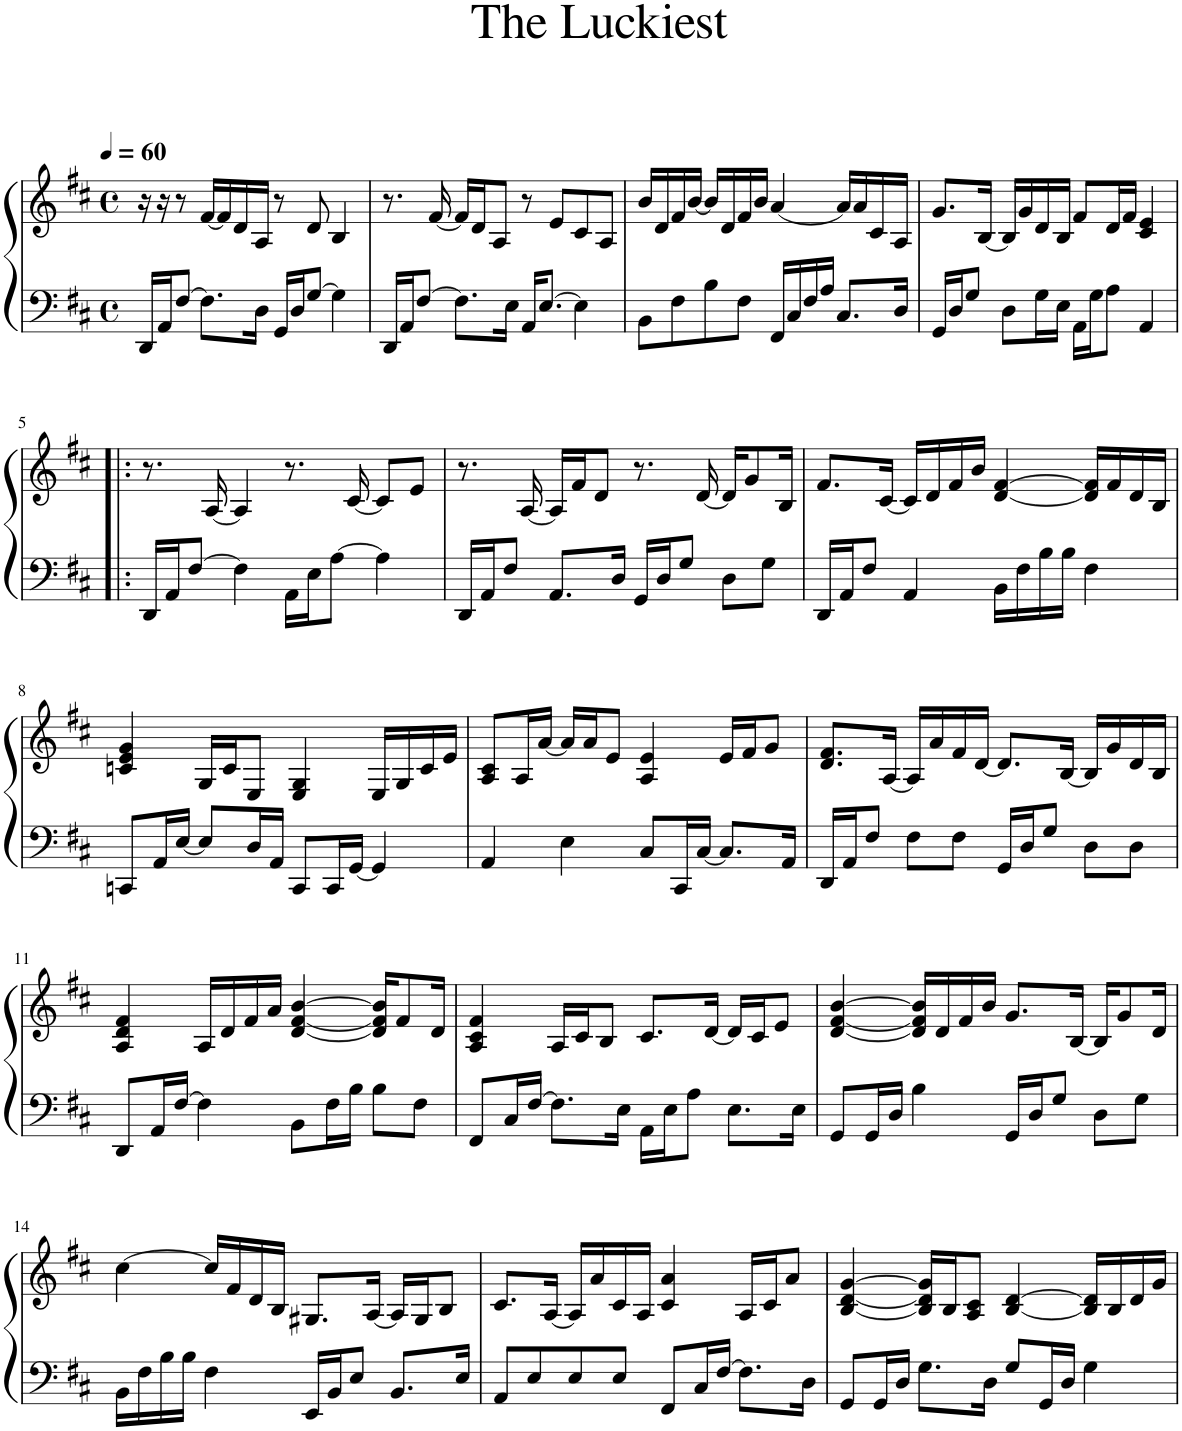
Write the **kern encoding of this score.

**kern	**kern
*part1	*part1
*staff2	*staff1
*I"Piano	*
*I'Pno.	*
*clefF4	*clefG2
*k[f#c#]	*k[f#c#]
*M4/4	*M4/4
*met(c)	*met(c)
*MM60	*MM60
=1	=1
16DD/LL	16r
16AA/J	16r
[8F#/J	8r
8.F#\L]	[16f#/LL
.	16f#/]
.	16d/
16D\Jk	16A/JJ
16GG/LL	8r
16D/J	.
[8G/J	8d/
4G\]	4B/
=2	=2
16DD/LL	8.r
16AA/J	.
[8F#/J	.
.	[16f#/
8.F#\L]	16f#/LL]
.	16d/J
.	8A/J
16E\Jk	.
16AA/KL	8r
[8.E/J	.
.	8e/L
4E\]	8c#/
.	8A/J
=3	=3
8BB\L	16b/LL
.	16d/
8F#\	16f#/
.	[16b/JJ
8B\	16b/LL]
.	16d/
8F#\J	16f#/
.	16b/JJ
16FF#/LL	[4a/
16C#/	.
16F#/	.
16A/JJ	.
8.C#/L	16a/LL]
.	16a/
.	16c#/
16D/Jk	16A/JJ
=4	=4
16GG/LL	8.g/L
16D/J	.
8G/J	.
.	[16B/Jk
8D\L	16B/LL]
.	16g/
16G\L	16d/
16E\JJ	16B/JJ
16AA\LL	8f#/L
16G\J	.
8A\J	16d/L
.	16f#/JJ
4AA/	4c#/ 4e/
!!LO:LB:g=z
=5!|:	=5!|:
16DD/LL	8.r
16AA/J	.
[8F#/J	.
.	[16A/
4F#\]	4A/]
16AA\LL	8.r
16E\J	.
[8A\J	.
.	[16c#/
4A\]	8c#/L]
.	8e/J
=6	=6
16DD/LL	8.r
16AA/J	.
8F#/J	.
.	[16A/
8.AA/L	16A/LL]
.	16f#/J
.	8d/J
16D/Jk	.
16GG/LL	8.r
16D/J	.
8G/J	.
.	[16d/
8D\L	16d/KL]
.	8g/
8G\J	.
.	16B/Jk
=7	=7
16DD/LL	8.f#/L
16AA/J	.
8F#/J	.
.	[16c#/Jk
4AA/	16c#/LL]
.	16d/
.	16f#/
.	16b/JJ
16BB\LL	[4d/ [4f#/
16F#\	.
16B\	.
16B\JJ	.
4F#\	16d/] 16f#/]LL
.	16f#/
.	16d/
.	16B/JJ
!!LO:LB:g=z
=8	=8
8CCn/L	4cn/ 4e/ 4g/
16AA/L	.
[16E/JJ	.
8E/L]	16G/LL
.	16c/J
16D/L	8E/J
16AA/JJ	.
8CC/L	4E/ 4G/
16CC/L	.
[16GG/JJ	.
4GG/]	16E/LL
.	16G/
.	16c/
.	16e/JJ
=9	=9
4AA/	8A/ 8c#/L
.	16A/L
.	[16a/JJ
4E\	16a/LL]
.	16a/J
.	8e/J
8C#/L	4A/ 4e/
16CC#/L	.
[16C#/JJ	.
8.C#/L]	16e/LL
.	16f#/J
.	8g/J
16AA/Jk	.
=10	=10
16DD/LL	8.d/ 8.f#/L
16AA/J	.
8F#/J	.
.	[16A/Jk
8F#\L	16A/LL]
.	16a/
8F#\J	16f#/
.	[16d/JJ
16GG/LL	8.d/L]
16D/J	.
8G/J	.
.	[16B/Jk
8D\L	16B/LL]
.	16g/
8D\J	16d/
.	16B/JJ
!!LO:LB:g=z
=11	=11
8DD/L	4A/ 4d/ 4f#/
16AA/L	.
[16F#/JJ	.
4F#\]	16A/LL
.	16d/
.	16f#/
.	16a/JJ
8BB\L	[4d/ [4f#/ [4b/
16F#\L	.
16B\JJ	.
8B\L	16d/] 16f#/] 16b/]KL
.	8f#/
8F#\J	.
.	16d/Jk
=12	=12
8FF#/L	4A/ 4c#/ 4f#/
16C#/L	.
[16F#/JJ	.
8.F#\L]	16A/LL
.	16c#/J
.	8B/J
16E\Jk	.
16AA\LL	8.c#/L
16E\J	.
8A\J	.
.	[16d/Jk
8.E\L	16d/LL]
.	16c#/J
.	8e/J
16E\Jk	.
=13	=13
8GG/L	[4d/ [4f#/ [4b/
16GG/L	.
16D/JJ	.
4B\	16d/] 16f#/] 16b/]LL
.	16d/
.	16f#/
.	16b/JJ
16GG/LL	8.g/L
16D/J	.
8G/J	.
.	[16B/Jk
8D\L	16B/KL]
.	8g/
8G\J	.
.	16d/Jk
!!LO:LB:g=z
=14	=14
16BB\LL	[4cc#\
16F#\	.
16B\	.
16B\JJ	.
4F#\	16cc#/LL]
.	16f#/
.	16d/
.	16B/JJ
16EE/LL	8.G#X/L
16BB/J	.
8E/J	.
.	[16A/Jk
8.BB/L	16A/LL]
.	16G#/J
.	8B/J
16E/Jk	.
=15	=15
8AA/L	8.c#/L
8E/	.
.	[16A/Jk
8E/	16A/LL]
.	16a/
8E/J	16c#/
.	16A/JJ
8FF#/L	4c#/ 4a/
16C#/L	.
[16F#/JJ	.
8.F#\L]	16A/LL
.	16c#/J
.	8a/J
16D\Jk	.
=16	=16
8GG/L	[4B/ [4d/ [4g/
16GG/L	.
16D/JJ	.
8.G\L	16B/] 16d/] 16g/]LL
.	16B/J
.	8A/ 8c#/J
16D\Jk	.
8G/L	[4B/ [4d/
16GG/L	.
16D/JJ	.
4G\	16B/] 16d/]LL
.	16B/
.	16d/
.	16g/JJ
=	=
*-	*-
